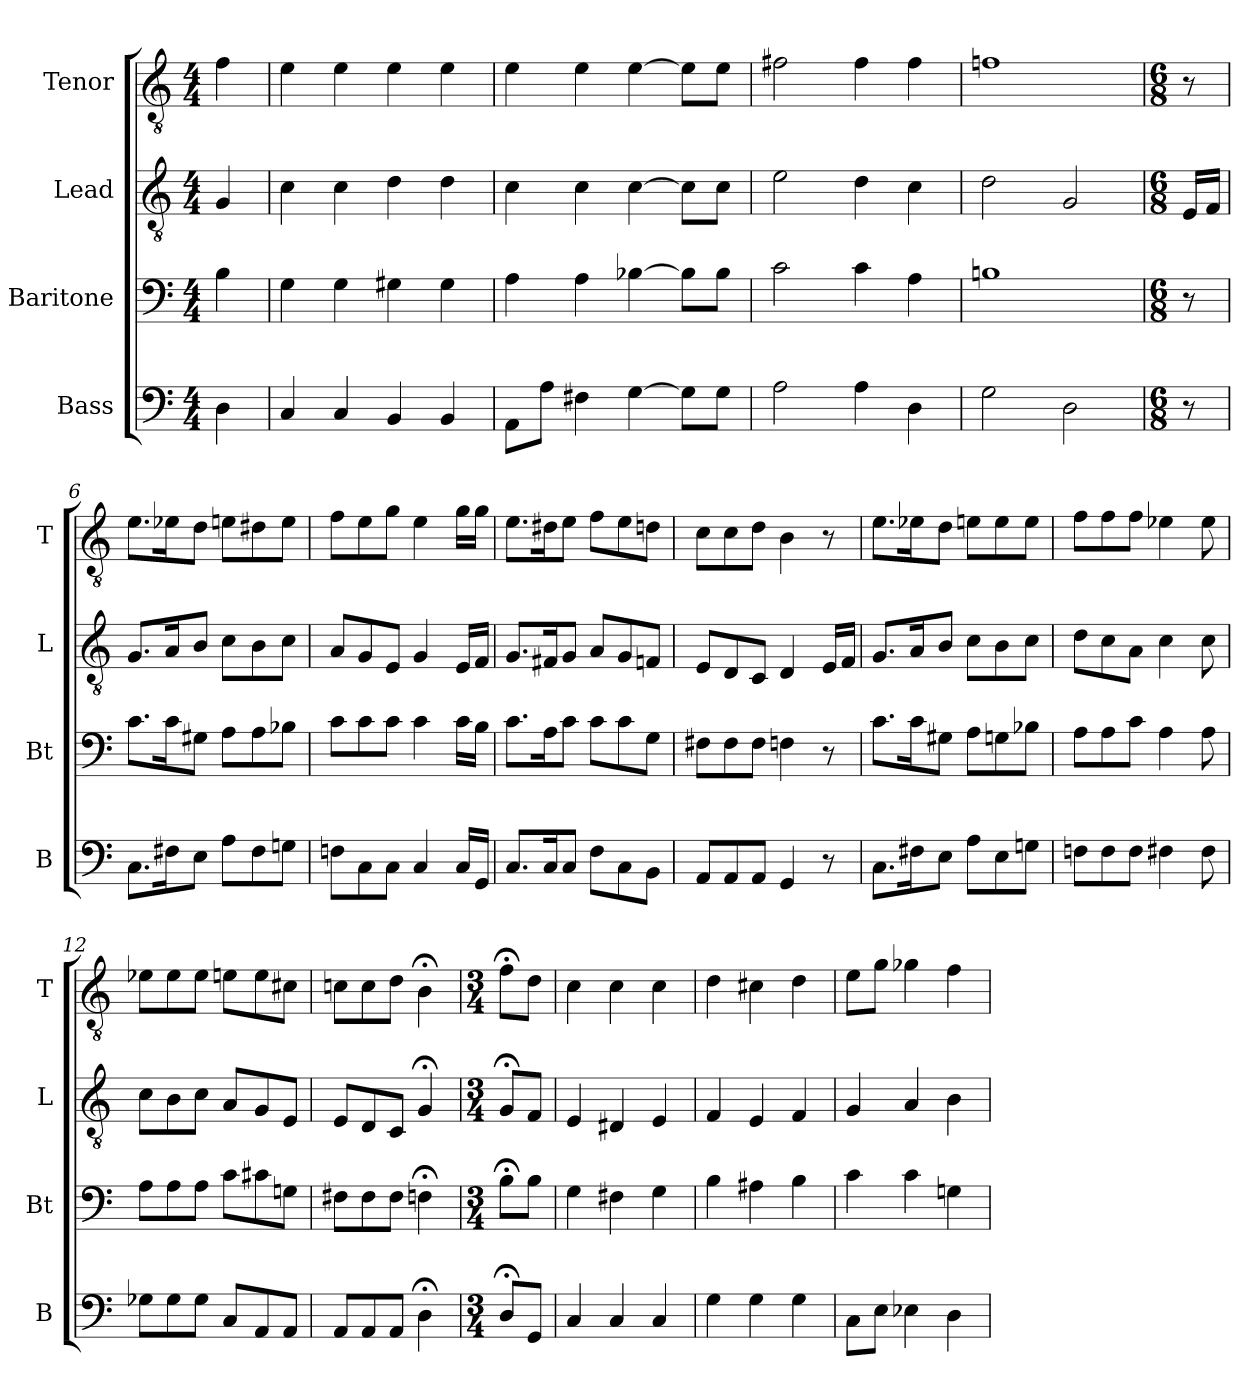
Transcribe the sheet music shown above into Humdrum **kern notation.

**kern	**kern	**kern	**kern
*part4	*part3	*part2	*part1
*staff4	*staff3	*staff2	*staff1
*I"Bass	*I"Baritone	*I"Lead	*I"Tenor
*I'B	*I'Bt	*I'L	*I'T
*clefF4	*clefF4	*clefGv2	*clefGv2
*k[]	*k[]	*k[]	*k[]
*C:	*C:	*C:	*C:
*M4/4	*M4/4	*M4/4	*M4/4
=	=	=	=
4D	4B	4G	4f
=1	=1	=1	=1
4C	4G	4c	4e
4C	4G	4c	4e
4BB	4G#X	4d	4e
4BB	4G#	4d	4e
=2	=2	=2	=2
8AAL	4A	4c	4e
8AJ	.	.	.
4F#X	4A	4c	4e
[4G	[4B-X	[4c	[4e
8GL]	8B-L]	8cL]	8eL]
8GJ	8B-J	8cJ	8eJ
=3	=3	=3	=3
2A	2c	2e	2f#X
4A	4c	4d	4f#
4D	4A	4c	4f#
=4	=4	=4	=4
2G	1Bn	2d	1fn
2D	.	2G	.
=5	=5	=5	=5
*M6/8	*M6/8	*M6/8	*M6/8
8r	8r	16ELL	8r
.	.	16FJJ	.
=6	=6	=6	=6
8.CL	8.cL	8.GL	8.eL
16F#XK	16cK	16AK	16e-XK
8EJ	8G#XJ	8BJ	8dJ
8AL	8AL	8cL	8enL
8F#	8A	8B	8d#X
8GnJ	8B-XJ	8cJ	8eJ
=7	=7	=7	=7
8FnL	8cL	8AL	8fL
8C	8c	8G	8e
8CJ	8cJ	8EJ	8gJ
4C	4c	4G	4e
16CLL	16cLL	16ELL	16gLL
16GGJJ	16BJJ	16FJJ	16gJJ
=8	=8	=8	=8
8.CL	8.cL	8.GL	8.eL
16CK	16AK	16F#XK	16d#XK
8CJ	8cJ	8GJ	8eJ
8FL	8cL	8AL	8fL
8C	8c	8G	8e
8BBJ	8GJ	8FnJ	8dnJ
=9	=9	=9	=9
8AAL	8F#XL	8EL	8cL
8AA	8F#	8D	8c
8AAJ	8F#J	8CJ	8dJ
4GG	4Fn	4D	4B
8r	8r	16ELL	8r
.	.	16FJJ	.
=10	=10	=10	=10
8.CL	8.cL	8.GL	8.eL
16F#XK	16cK	16AK	16e-XK
8EJ	8G#XJ	8BJ	8dJ
8AL	8AL	8cL	8enL
8E	8Gn	8B	8e
8GnJ	8B-XJ	8cJ	8eJ
=11	=11	=11	=11
8FnL	8AL	8dL	8fL
8F	8A	8c	8f
8FJ	8cJ	8AJ	8fJ
4F#X	4A	4c	4e-X
8F#	8A	8c	8e-
=12	=12	=12	=12
8G-XL	8AL	8cL	8e-XL
8G-	8A	8B	8e-
8G-J	8AJ	8cJ	8e-J
8CL	8cL	8AL	8enL
8AA	8c#X	8G	8e
8AAJ	8GnJ	8EJ	8c#XJ
=13	=13	=13	=13
8AAL	8F#XL	8EL	8cnL
8AA	8F#	8D	8c
8AAJ	8F#J	8CJ	8dJ
4D;<	4Fn;<	4G;<	4B;<
=14	=14	=14	=14
*M3/4	*M3/4	*M3/4	*M3/4
8D;<L	8B;<L	8G;<L	8f;<L
8GGJ	8BJ	8FJ	8dJ
=15	=15	=15	=15
4C	4G	4E	4c
4C	4F#X	4D#X	4c
4C	4G	4E	4c
=16	=16	=16	=16
4G	4B	4F	4d
4G	4A#X	4E	4c#X
4G	4B	4F	4d
=17	=17	=17	=17
8CL	4c	4G	8eL
8EJ	.	.	8gJ
4E-X	4c	4A	4g-X
4D	4Gn	4B	4f
=	=	=	=
*-	*-	*-	*-
